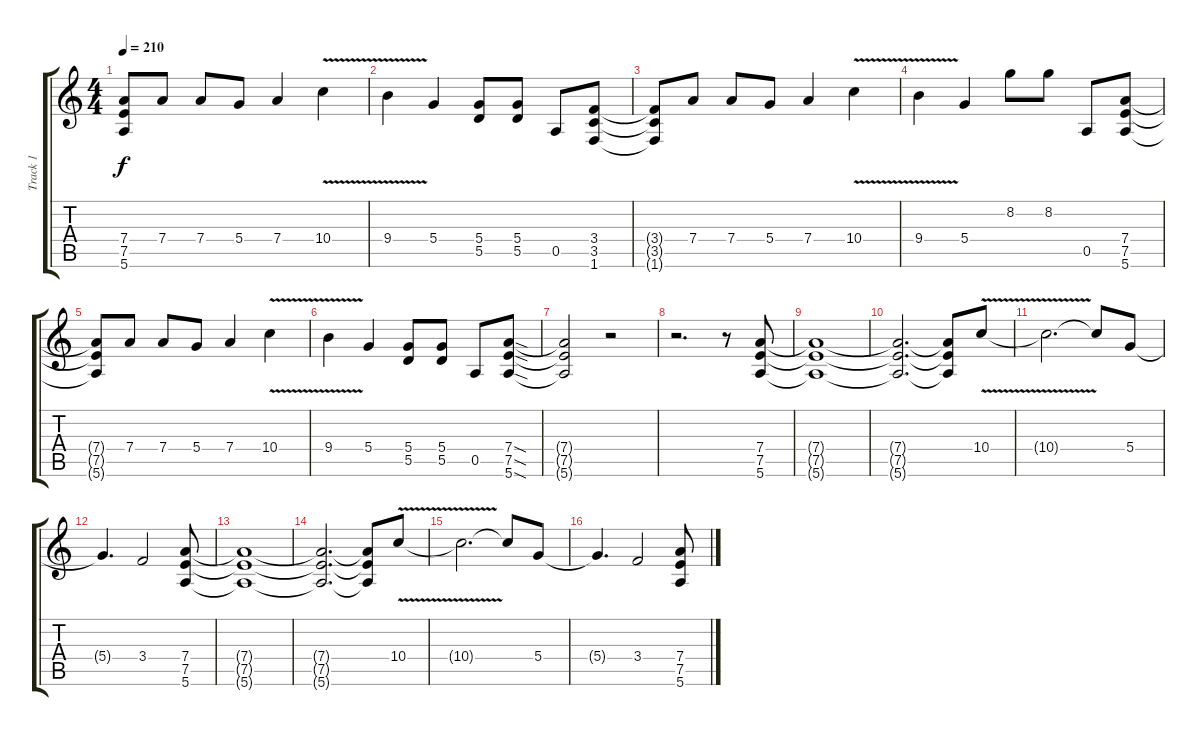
\track ("Track 1" "Track 1") {instrument overdrivenguitar}
\staff {score tabs}
\tuning (E4 B3 G3 D3 A2 E2) {hide}
\ts (4 4)
\tempo 210
\clef g2
\ks c
(7.4{t} 7.5{t} 5.6{t}).8{dy f} 7.4.8 7.4.8 5.4.8 7.4.4 10.4{v}.4 |
9.4{v}.4 5.4.4 (5.4 5.5).8 (5.4 5.5).8 0.5.8 (3.4 3.5 1.6).8 |
(3.4{t} 3.5{t} 1.6{t}).8 7.4.8 7.4.8 5.4.8 7.4.4 10.4{v}.4 |
9.4{v}.4 5.4.4 8.2.8 8.2.8 0.5.8 (7.4 7.5 5.6).8 |
(7.4{t} 7.5{t} 5.6{t}).8 7.4.8 7.4.8 5.4.8 7.4.4 10.4{v}.4 |
9.4{v}.4 5.4.4 (5.4 5.5).8 (5.4 5.5).8 0.5.8 (7.4{sod} 7.5{sod} 5.6{sod}).8 |
(7.4{t} 7.5{t} 5.6{t}).2 r.2 |
r.2{d} r.8 (7.4 7.5 5.6).8 |
(7.4{t} 7.5{t} 5.6{t}).1 |
(7.4{t} 7.5{t} 5.6{t}).2{d} (7.4{t} 7.5{t} 5.6{t}).8 10.4{v}.8 |
10.4{t}.2{d} 10.4{t}.8 5.4.8 |
5.4{t}.4{d} 3.4.2 (7.4 7.5 5.6).8 |
(7.4{t} 7.5{t} 5.6{t}).1 |
(7.4{t} 7.5{t} 5.6{t}).2{d} (7.4{t} 7.5{t} 5.6{t}).8 10.4{v}.8 |
10.4{t}.2{d} 10.4{t}.8 5.4.8 |
5.4{t}.4{d} 3.4.2 (7.4 7.5 5.6).8
